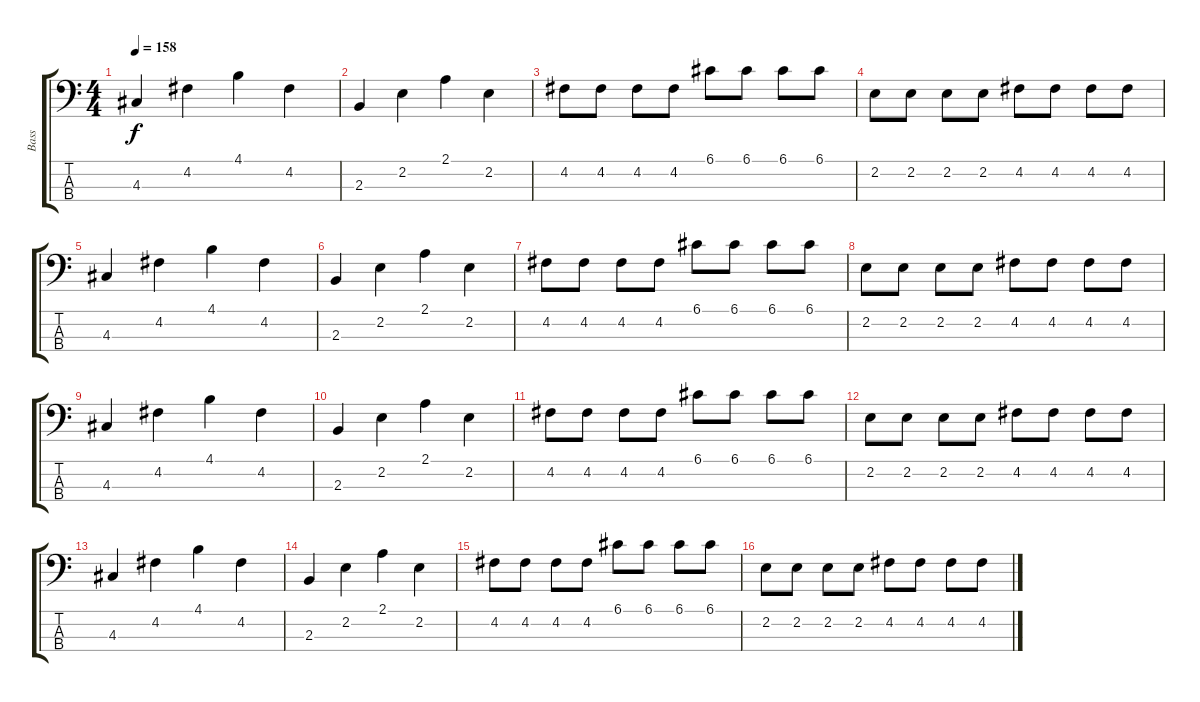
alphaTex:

\track ("Bass" "Bass") {instrument electricbassfinger}
\staff {score tabs}
\tuning (G2 D2 A1 D1) {hide}
\ts (4 4)
\tempo 158
\clef f4
\ks c
4.3.4{dy f} 4.2.4 4.1.4 4.2.4 |
2.3.4 2.2.4 2.1.4 2.2.4 |
4.2.8 4.2.8 4.2.8 4.2.8 6.1.8 6.1.8 6.1.8 6.1.8 |
2.2.8 2.2.8 2.2.8 2.2.8 4.2.8 4.2.8 4.2.8 4.2.8 |
4.3.4 4.2.4 4.1.4 4.2.4 |
2.3.4 2.2.4 2.1.4 2.2.4 |
4.2.8 4.2.8 4.2.8 4.2.8 6.1.8 6.1.8 6.1.8 6.1.8 |
2.2.8 2.2.8 2.2.8 2.2.8 4.2.8 4.2.8 4.2.8 4.2.8 |
4.3.4 4.2.4 4.1.4 4.2.4 |
2.3.4 2.2.4 2.1.4 2.2.4 |
4.2.8 4.2.8 4.2.8 4.2.8 6.1.8 6.1.8 6.1.8 6.1.8 |
2.2.8 2.2.8 2.2.8 2.2.8 4.2.8 4.2.8 4.2.8 4.2.8 |
4.3.4 4.2.4 4.1.4 4.2.4 |
2.3.4 2.2.4 2.1.4 2.2.4 |
4.2.8 4.2.8 4.2.8 4.2.8 6.1.8 6.1.8 6.1.8 6.1.8 |
2.2.8 2.2.8 2.2.8 2.2.8 4.2.8 4.2.8 4.2.8 4.2.8
